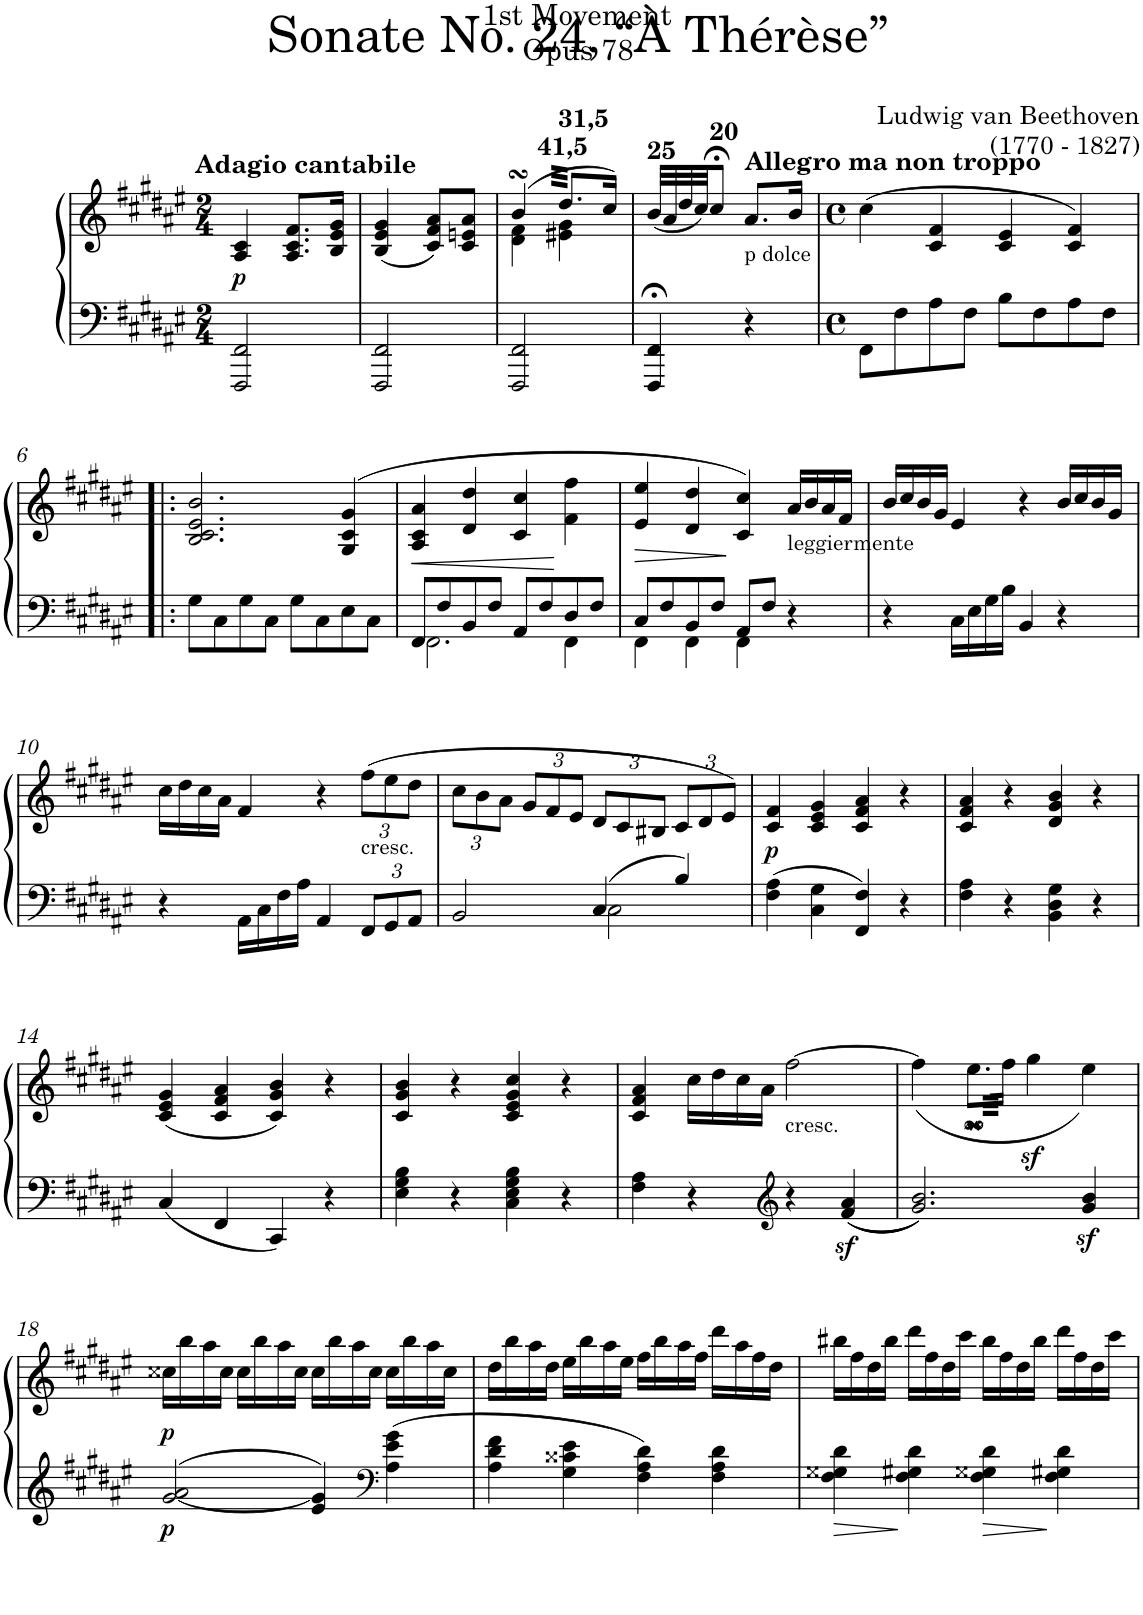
**kern	**kern	**dynam
*part1	*part1	*part1
*staff2	*staff1	*staff1/2
*I"Piano	*	*
*I'Pno	*	*
*clefF4	*clefG2	*
*k[f#c#g#d#a#e#]	*k[f#c#g#d#a#e#]	*
*F#:	*F#:	*
*M2/4	*M2/4	*
=1	=1	=1
!	!LO:TX:a:B:t=Adagio cantabile	!
!	!	!LO:DY:b
2FFF#/ 2FF#/	4A#/ 4c#/	p
.	8.A#/ 8.c#/ 8.f#/L	.
.	16B/ 16e#/ 16g#/Jk	.
=2	=2	=2
2FFF#/ 2FF#/	(<4B/ 4e#/ 4g#/	.
.	8c#/ 8f#/ 8a#/L)	.
.	8c#/ 8en/ 8a#/J	.
=3	=3	=3
*	*^	*
*	*	*^	*
2FFF#/ 2FF#/	(>4bsSSs/	4d#\ 4f#\	8ryy	.
!	!	!	!LO:TX:a:B:t=41,5	!
.	.	.	32cc#LLL	.
.	.	.	32b	.
.	.	.	32a#	.
.	.	.	32bJJJ	.
!	!LO:TX:a:B:t=31,5	!	!	!
.	8.dd#/L	4e#X\ 4g#\	4ryy	.
.	16cc#/Jk)	.	.	.
*	*v	*v	*v	*
=4	=4	=4
!	!LO:TX:a:B:t=25	!
4FFF#/;< 4FF#/;<	(<32b/LLL	.
.	32a#/	.
.	32dd#/	.
.	32cc#/JJ)	.
!	!LO:TX:a:B:t=20	!
.	8cc#;</J	.
!	!LO:TX:b:t=p dolce	!
!	!LO:TX:a:B:t=Allegro ma non troppo	!
4r	8.a#/L	.
.	16b/Jk	.
=5	=5	=5
*M4/4	*M4/4	*
*met(c)	*met(c)	*
8FF#\L	(>4cc#\	.
8F#\	.	.
8A#\	4c#/ 4f#/	.
8F#\J	.	.
8B\L	4c#/ 4e#/	.
8F#\	.	.
8A#\	4c#/ 4f#/)	.
8F#\J	.	.
!!LO:LB:g=z
=6!|:	=6!|:	=6!|:
8G#\L	2.B/ 2.c#/ 2.e#/ 2.b/	.
8C#\	.	.
8G#\	.	.
8C#\J	.	.
8G#\L	.	.
8C#\	.	.
8E#\	(>4G#/ 4c#/ 4g#/	.
8C#\J	.	.
=7	=7	=7
*^	*	*
!	!	!	!LO:HP:b
8FF#/L	2.FF#\	4A#/ 4c#/ 4a#/	<
8F#/	.	.	.
8BB/	.	4d#/ 4dd#/	.
8F#/J	.	.	.
8AA#/L	.	4c#/ 4cc#/	.
8F#/	.	.	.
8D#/	4FF#\	4f#\ 4ff#\	[
8F#/J	.	.	.
=8	=8	=8	=8
!	!	!	!LO:HP:b
8C#/L	4FF#\	4e#/ 4ee#/	>
8F#/	.	.	.
8BB/	4FF#\	4d#/ 4dd#/	.
8F#/J	.	.	.
8AA#/L	4FF#\	4c#/ 4cc#/)	]
8F#/J	.	.	.
!	!	!LO:TX:b:t=leggiermente	!
4r	4ryy	16a#/LL	.
.	.	16b/	.
.	.	16a#/	.
.	.	16f#/JJ	.
*v	*v	*	*
=9	=9	=9
4r	16b/LL	.
.	16cc#/	.
.	16b/	.
.	16g#/JJ	.
16C#\LL	4e#/	.
16E#\	.	.
16G#\	.	.
16B\JJ	.	.
4BB/	4r	.
4r	16b/LL	.
.	16cc#/	.
.	16b/	.
.	16g#/JJ	.
!!LO:LB:g=z
=10	=10	=10
4r	16cc#\LL	.
.	16dd#\	.
.	16cc#\	.
.	16a#\JJ	.
16AA#\LL	4f#/	.
16C#\	.	.
16F#\	.	.
16A#\JJ	.	.
4AA#/	4r	.
*Xbrackettup	*Xbrackettup	*
!	!LO:TX:b:t=cresc.	!
12FF#/L	(>12ff#\L	.
12GG#/	12ee#\	.
12AA#/J	12dd#\J	.
=11	=11	=11
*^	*	*
2BB/	2ryy	12cc#\L	.
.	.	12b\	.
.	.	12a#\J	.
.	.	12g#/L	.
.	.	12f#/	.
.	.	12e#/J	.
4C#/	2C#\	12d#/L	.
.	.	12c#/	.
.	.	12B#X/J	.
4B/	.	12c#/L	.
.	.	12d#/	.
.	.	12e#/J)	.
*v	*v	*	*
=12	=12	=12
!	!	!LO:DY:b
4F#\ 4A#\	4c#/ 4f#/	p
4C#\ 4G#\	4c#/ 4e#/ 4g#/	.
4FF#/ 4F#/	4c#/ 4f#/ 4a#/	.
4r	4r	.
=13	=13	=13
4F#\ 4A#\	4c#/ 4f#/ 4a#/	.
4r	4r	.
4BB\ 4D#\ 4G#\	4d#/ 4g#/ 4b/	.
4r	4r	.
!!LO:LB:g=z
=14	=14	=14
4C#/	(<4c#/ 4e#/ 4g#/	.
4FF#/	4c#/ 4f#/ 4a#/	.
4CC#/	4c#/ 4g#/ 4b/)	.
4r	4r	.
=15	=15	=15
4E#\ 4G#\ 4B\	4c#/ 4g#/ 4b/	.
4r	4r	.
4C#\ 4E#\ 4G#\ 4B\	4c#/ 4e#/ 4g#/ 4cc#/	.
4r	4r	.
=16	=16	=16
4F#\ 4A#\	4c#/ 4f#/ 4a#/	.
4r	16cc#\LL	.
.	16dd#\	.
.	16cc#\	.
.	16a#\JJ	.
*clefG2	*	*
!	!LO:TX:b:t=cresc.	!
4r	[2ff#\	.
4f#/z< 4a#/z<	.	.
=17	=17	=17
*	*^	*
2.g#/ 2.b/	(<4ff#\]	16ryy	.
*	*v	*v	*
.	8.ee#msSsS\L	.
*	*^	*
.	.	32ff#LLL	.
.	.	32ee#	.
.	.	32dd#	.
.	.	32ee#JJJ	.
.	16ff#\Jk	2ryy	.
!	!	!	!LO:DY:b
.	4gg#\	.	sf
4g#/z< 4b/z<	4ee#\)	.	.
.	.	16ryy	.
!!LO:LB:g=z
=18	=18	=18	=18
!	!	!	!LO:DY:b=2
!	!	!	!LO:DY:n=1:b
*	*v	*v	*
[2g#/ 2a#/	16cc##X\LL	p p
.	16bb\	.
.	16aa#\	.
.	16cc##\JJ	.
.	16cc##\LL	.
.	16bb\	.
.	16aa#\	.
.	16cc##\JJ	.
4e#/ 4g#/]	16cc##\LL	.
.	16bb\	.
.	16aa#\	.
.	16cc##\JJ	.
*clefF4	*	*
4A#\ 4e#\ 4g#\	16cc##\LL	.
.	16bb\	.
.	16aa#\	.
.	16cc##\JJ	.
=19	=19	=19
4A#\ 4d#\ 4f#\	16dd#\LL	.
.	16bb\	.
.	16aa#\	.
.	16dd#\JJ	.
4G#\ 4c##X\ 4e#\	16ee#\LL	.
.	16bb\	.
.	16aa#\	.
.	16ee#\JJ	.
4F#\ 4A#\ 4d#\	16ff#\LL	.
.	16bb\	.
.	16aa#\	.
.	16ff#\JJ	.
4F#\ 4A#\ 4d#\	16ddd#\LL	.
.	16aa#\	.
.	16ff#\	.
.	16dd#\JJ	.
=20	=20	=20
4F#\ 4G##X\ 4d#\	16bb#X\LL	.
.	16ff#\	.
.	16dd#\	.
.	16bb#\JJ	.
4F#\ 4G#X\ 4d#\	16ddd#\LL	.
.	16ff#\	.
.	16dd#\	.
.	16ccc#\JJ	.
4F#\ 4G##X\ 4d#\	16bb#\LL	.
.	16ff#\	.
.	16dd#\	.
.	16bb#\JJ	.
4F#\ 4G#X\ 4d#\	16ddd#\LL	.
.	16ff#\	.
.	16dd#\	.
.	16ccc#\JJ	.
=	=	=
*-	*-	*-
